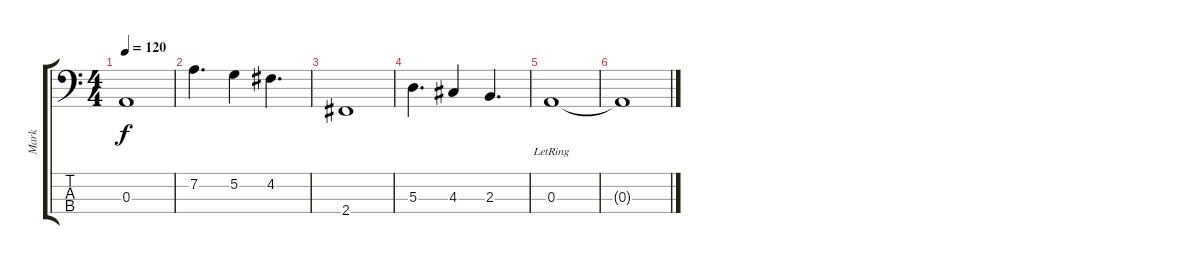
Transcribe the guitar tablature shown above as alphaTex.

\track ("Mark" "Mark") {instrument electricbassfinger}
\staff {score tabs}
\tuning (G2 D2 A1 E1) {hide}
\ts (4 4)
\tempo 120
\clef f4
\ks c
0.3.1{dy f} |
7.2.4{d} 5.2.4 4.2.4{d} |
2.4.1 |
5.3.4{d} 4.3.4 2.3.4{d} |
0.3{lr}.1 |
0.3{t}.1
